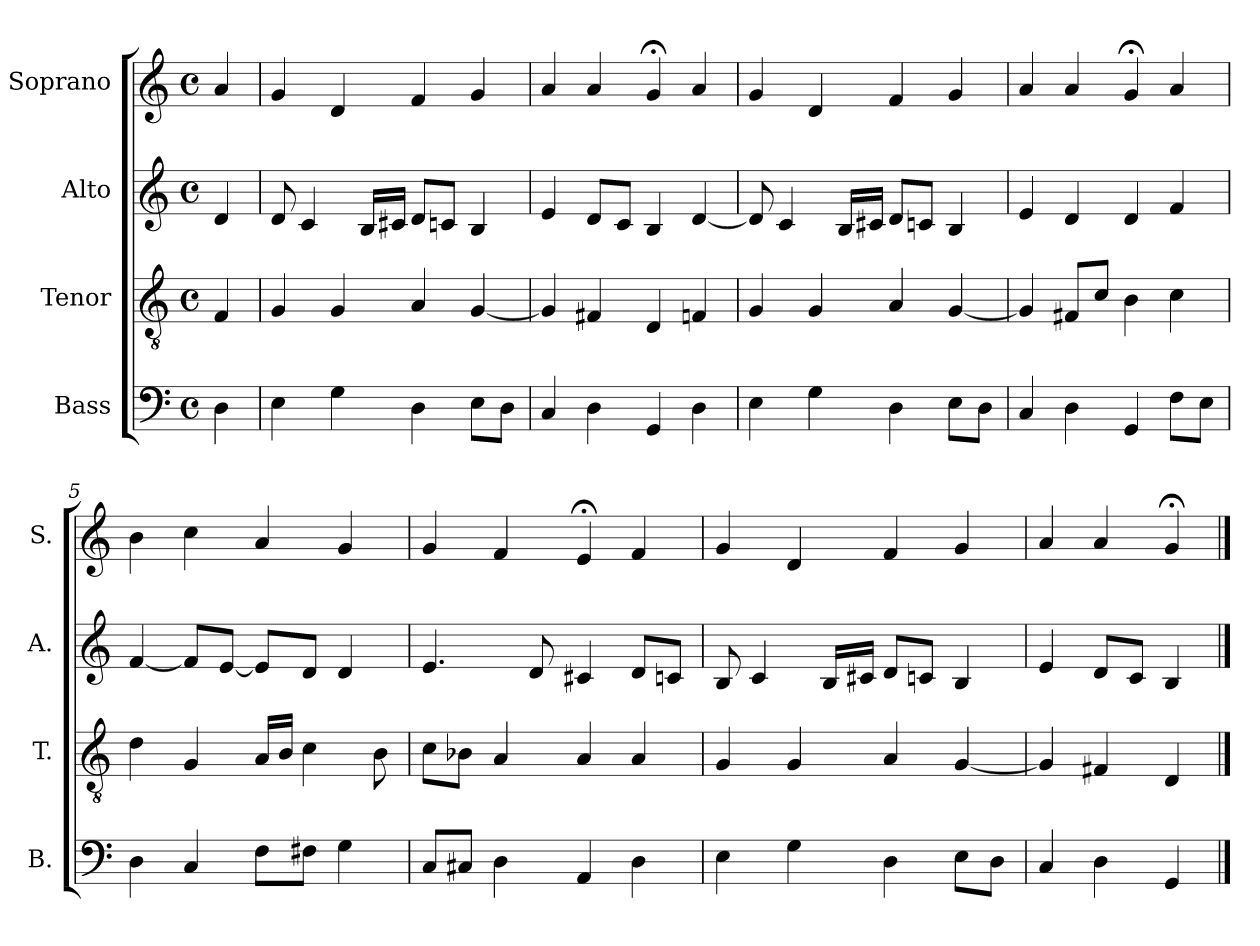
**kern	**kern	**kern	**kern
*part4	*part3	*part2	*part1
*staff4	*staff3	*staff2	*staff1
*I"Bass	*I"Tenor	*I"Alto	*I"Soprano
*I'B.	*I'T.	*I'A.	*I'S.
*clefF4	*clefGv2	*clefG2	*clefG2
*k[]	*k[]	*k[]	*k[]
*C:	*C:	*C:	*C:
*M4/4	*M4/4	*M4/4	*M4/4
*met(c)	*met(c)	*met(c)	*met(c)
=	=	=	=
4D\	4F/	4d/	4a/
=1	=1	=1	=1
4E\	4G/	8d/	4g/
.	.	4c/	.
4G\	4G/	.	4d/
.	.	16B/LL	.
.	.	16c#X/JJ	.
4D\	4A/	8d/L	4f/
.	.	8cn/J	.
8E\L	[4G/	4B/	4g/
8D\J	.	.	.
=2	=2	=2	=2
4C/	4G/]	4e/	4a/
4D\	4F#X/	8d/L	4a/
.	.	8c/J	.
4GG/	4D/	4B/	4g;</
4D\	4Fn/	[4d/	4a/
=3	=3	=3	=3
4E\	4G/	8d/]	4g/
.	.	4c/	.
4G\	4G/	.	4d/
.	.	16B/LL	.
.	.	16c#X/JJ	.
4D\	4A/	8d/L	4f/
.	.	8cn/J	.
8E\L	[4G/	4B/	4g/
8D\J	.	.	.
=4	=4	=4	=4
4C/	4G/]	4e/	4a/
4D\	8F#X/L	4d/	4a/
.	8c/J	.	.
4GG/	4B\	4d/	4g;</
8F\L	4c\	4f/	4a/
8E\J	.	.	.
!!LO:LB:g=z
=5	=5	=5	=5
4D\	4d\	[4f/	4b\
4C/	4G/	8f/L]	4cc\
.	.	[8e/J	.
8F\L	16A/LL	8e/L]	4a/
.	16B/JJ	.	.
8F#X\J	4c\	8d/J	.
4G\	.	4d/	4g/
.	8B\	.	.
=6	=6	=6	=6
8C/L	8c\L	4.e/	4g/
8C#X/J	8B-X\J	.	.
4D\	4A/	.	4f/
.	.	8d/	.
4AA/	4A/	4c#X/	4e;</
4D\	4A/	8d/L	4f/
.	.	8cn/J	.
=7	=7	=7	=7
4E\	4G/	8B/	4g/
.	.	4c/	.
4G\	4G/	.	4d/
.	.	16B/LL	.
.	.	16c#X/JJ	.
4D\	4A/	8d/L	4f/
.	.	8cn/J	.
8E\L	[4G/	4B/	4g/
8D\J	.	.	.
=8	=8	=8	=8
4C/	4G/]	4e/	4a/
4D\	4F#X/	8d/L	4a/
.	.	8c/J	.
4GG/	4D/	4B/	4g;</
==	==	==	==
*-	*-	*-	*-
